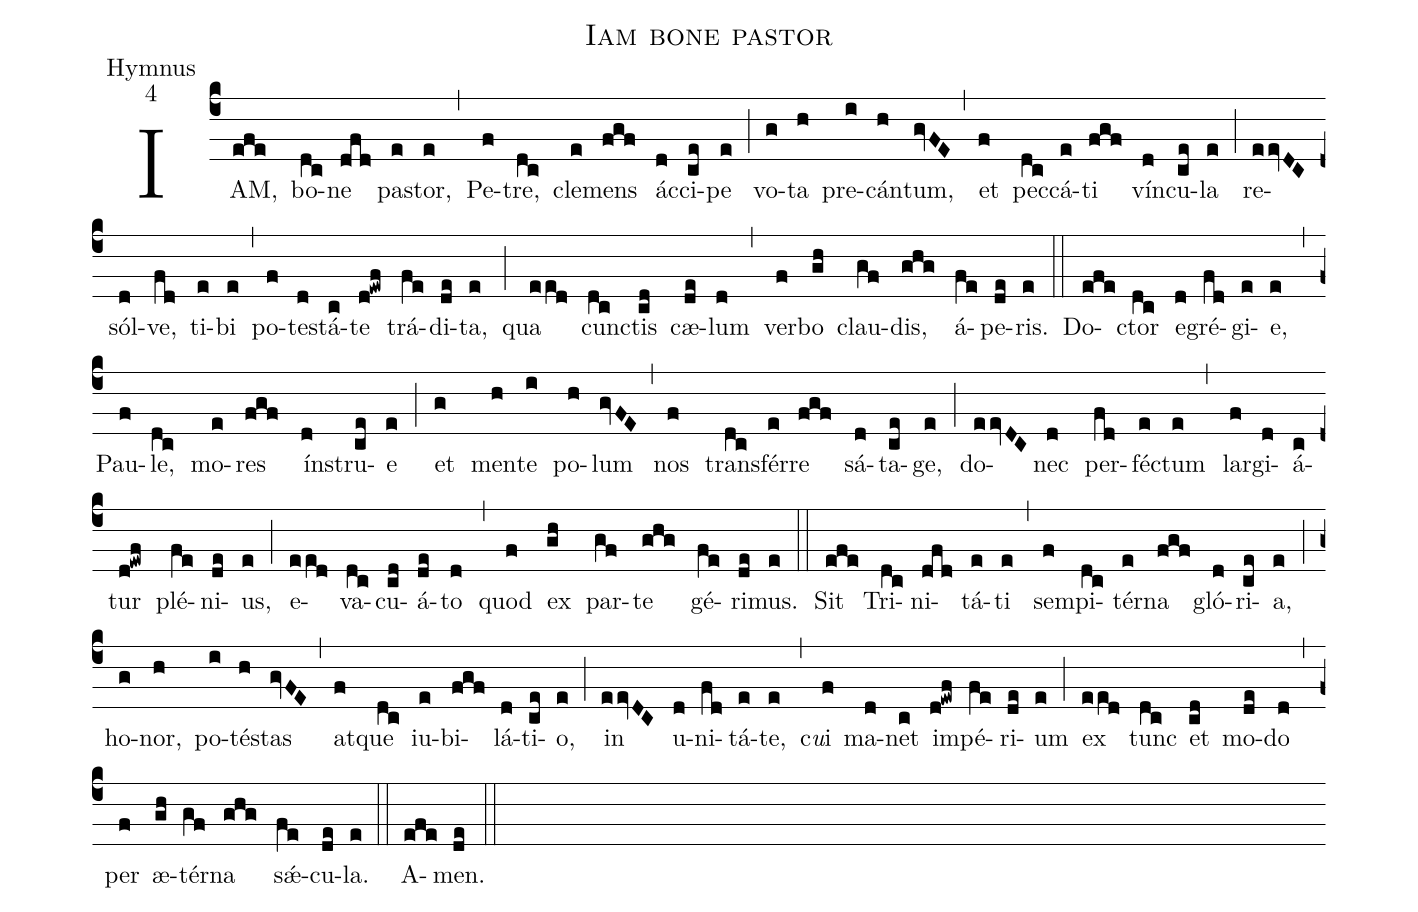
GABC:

name:Iam bone pastor;
office-part:Hymnus;
mode:4;
%%
(c4)IAM,(efe) bo(dc)ne(dfd) pa(e)stor,(e) (,) Pe(f)tre,(dc) cle(e)mens(fgf) ác(d)ci(ce)pe(e) (;)
vo(g)ta(h) pre(i)cán(h)tum,(gvFE) (,) et(f) pec(dc)cá(e)ti(fgf) vín(d)cu(ce)la(e) (;)
re(eevDC)sól(d)ve,(fd) ti(e)bi(e) (,) po(f)te(d)stá(c)te(d!ewf) trá(fe)di(de)ta,(e) (;)
qua(eed) cun(dc)ctis(cd) cæ(de)lum(d) (,) ver(f)bo(gh) clau(gf)dis,(ghg) á(fe)pe(de)ris.(e) (::)

Do(efe)ctor(dc) e(d)gré(fd)gi(e)e,(e) (,) Pau(f)le,(dc) mo(e)res(fgf) ín(d)stru(ce)e(e) (;)
et(g) men(h)te(i) po(h)lum(gvFE) (,) nos(f) trans(dc)fér(e)re(fgf) sá(d)ta(ce)ge,(e) (;)
do(eevDC)nec(d) per(fd)fé(e)ctum(e) (,) lar(f)gi(d)á(c)tur(d!ewf) plé(fe)ni(de)us,(e) (;)
e(eed)va(dc)cu(cd)á(de)to(d) (,) quod(f) ex(gh) par(gf)te(ghg) gé(fe)ri(de)mus.(e) (::)

Sit(efe) Tri(dc)ni(dfd)tá(e)ti(e) (,) sem(f)pi(dc)tér(e)na(fgf) gló(d)ri(ce)a,(e) (;)
ho(g)nor,(h) po(i)té(h)stas(gvFE) (,) at(f)que(dc) iu(e)bi(fgf)lá(d)ti(ce)o,(e) (;)
in(eevDC) u(d)ni(fd)tá(e)te,(e) (,) c<i>u</i>i(f) ma(d)net(c) im(d!ewf)pé(fe)ri(de)um(e) (;)
ex(eed) tunc(dc) et(cd) mo(de)do(d) (,) per(f) æ(gh)tér(gf)na(ghg) s<sp>'ae</sp>(fe)cu(de)la.(e) (::)
A(efe)men.(de) (::)
